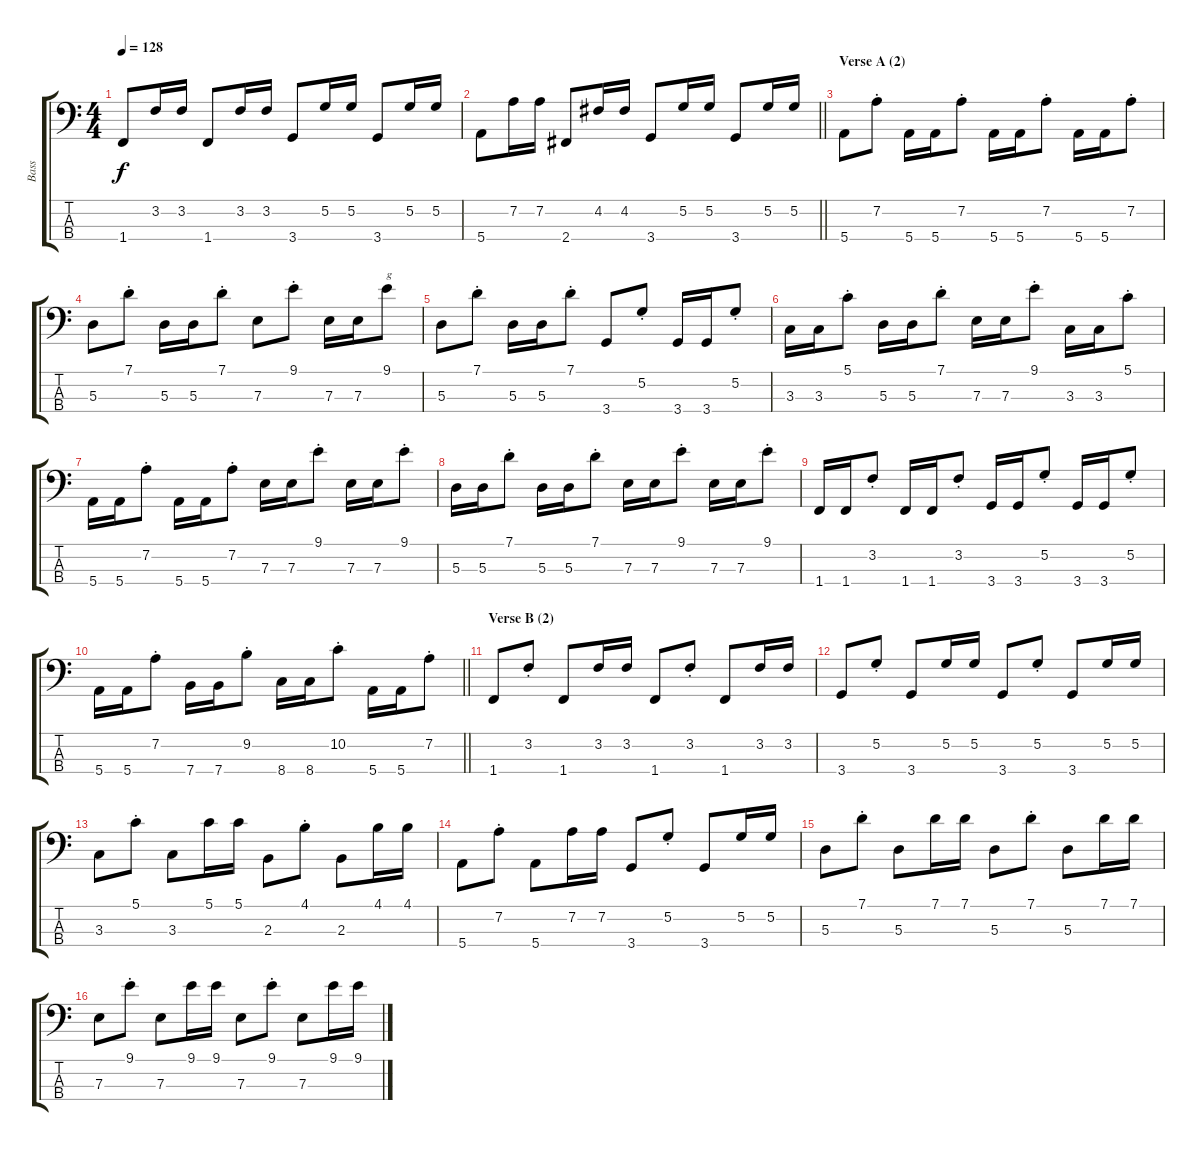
\track ("Bass" "Bass") {instrument electricbassfinger}
\staff {score tabs}
\tuning (G2 D2 A1 E1) {hide}
\ts (4 4)
\tempo 128
\clef f4
\ks aminor
1.4.8{dy f} 3.2.16 3.2.16 1.4.8 3.2.16 3.2.16 3.4.8 5.2.16 5.2.16 3.4.8 5.2.16 5.2.16 |
\barLineRight lightlight
5.4.8 7.2.16 7.2.16 2.4.8 4.2.16 4.2.16 3.4.8 5.2.16 5.2.16 3.4.8 5.2.16 5.2.16 |
\section ("" "Verse A (2)")
5.4.8 7.2{st}.8 5.4.16 5.4.16 7.2{st}.8 5.4.16 5.4.16 7.2{st}.8 5.4.16 5.4.16 7.2{st}.8 |
5.3.8 7.1{st}.8 5.3.16 5.3.16 7.1{st}.8 7.3.8 9.1{st}.8 7.3.16 7.3.16 9.1.8{txt "g"} |
5.3.8 7.1{st}.8 5.3.16 5.3.16 7.1{st}.8 3.4.8 5.2{st}.8 3.4.16 3.4.16 5.2{st}.8 |
3.3.16 3.3.16 5.1{st}.8 5.3.16 5.3.16 7.1{st}.8 7.3.16 7.3.16 9.1{st}.8 3.3.16 3.3.16 5.1{st}.8 |
5.4.16 5.4.16 7.2{st}.8 5.4.16 5.4.16 7.2{st}.8 7.3.16 7.3.16 9.1{st}.8 7.3.16 7.3.16 9.1{st}.8 |
5.3.16 5.3.16 7.1{st}.8 5.3.16 5.3.16 7.1{st}.8 7.3.16 7.3.16 9.1{st}.8 7.3.16 7.3.16 9.1{st}.8 |
1.4.16 1.4.16 3.2{st}.8 1.4.16 1.4.16 3.2{st}.8 3.4.16 3.4.16 5.2{st}.8 3.4.16 3.4.16 5.2{st}.8 |
\barLineRight lightlight
5.4.16 5.4.16 7.2{st}.8 7.4.16 7.4.16 9.2{st}.8 8.4.16 8.4.16 10.2{st}.8 5.4.16 5.4.16 7.2{st}.8 |
\section ("" "Verse B (2)")
1.4.8 3.2{st}.8 1.4.8 3.2.16 3.2.16 1.4.8 3.2{st}.8 1.4.8 3.2.16 3.2.16 |
3.4.8 5.2{st}.8 3.4.8 5.2.16 5.2.16 3.4.8 5.2{st}.8 3.4.8 5.2.16 5.2.16 |
3.3.8 5.1{st}.8 3.3.8 5.1.16 5.1.16 2.3.8 4.1{st}.8 2.3.8 4.1.16 4.1.16 |
5.4.8 7.2{st}.8 5.4.8 7.2.16 7.2.16 3.4.8 5.2{st}.8 3.4.8 5.2.16 5.2.16 |
5.3.8 7.1{st}.8 5.3.8 7.1.16 7.1.16 5.3.8 7.1{st}.8 5.3.8 7.1.16 7.1.16 |
7.3.8 9.1{st}.8 7.3.8 9.1.16 9.1.16 7.3.8 9.1{st}.8 7.3.8 9.1.16 9.1.16
